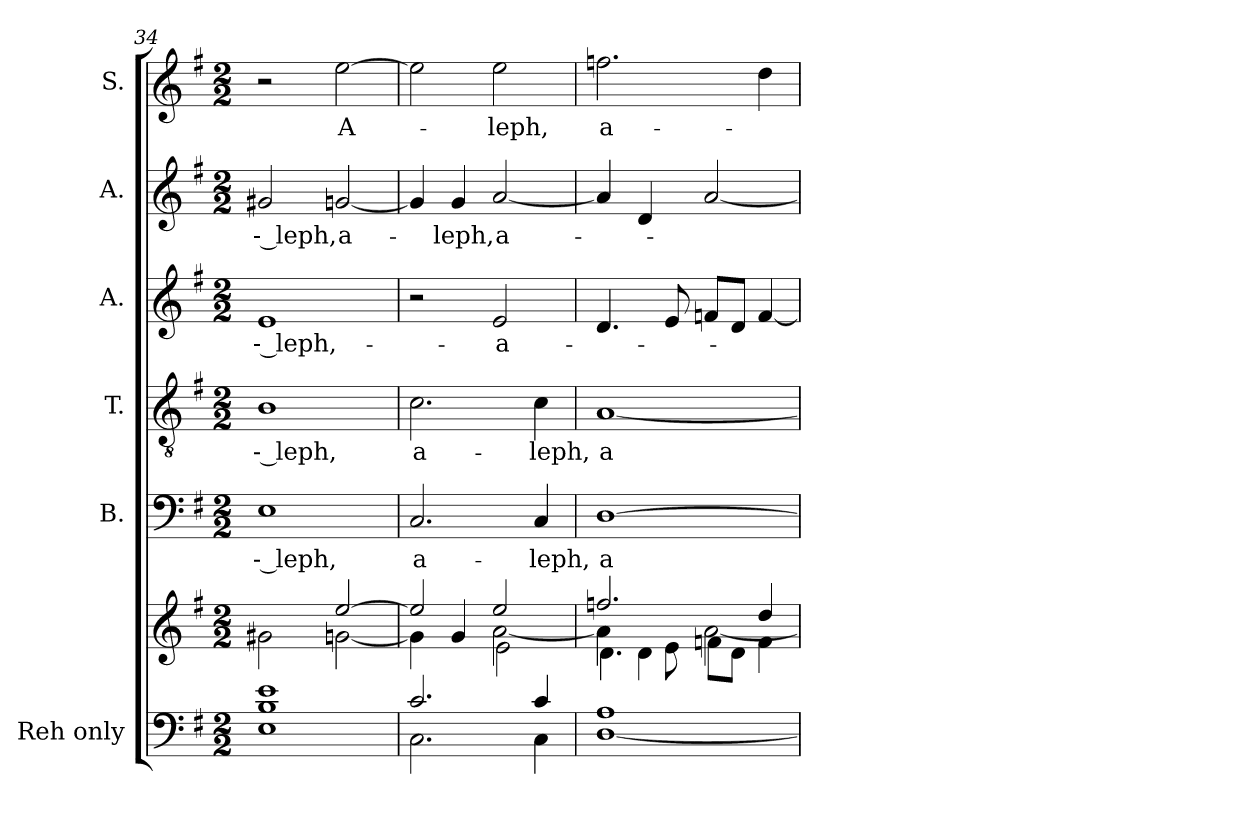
**kern	**kern	**kern	**text	**kern	**text	**kern	**text	**kern	**text	**kern	**text
*part6	*part6	*part5	*part5	*part4	*part4	*part3	*part3	*part2	*part2	*part1	*part1
*staff7	*staff6	*staff5	*staff5	*staff4	*staff4	*staff3	*staff3	*staff2	*staff2	*staff1	*staff1
*I"Reh  only	*	*I"B.	*	*I"T.	*	*I"A.	*	*I"A.	*	*I"S.	*
*	*	*I'B.	*	*I'T.	*	*I'A.	*	*I'A.	*	*	*
!!LO:LB:g=z
*clefF4	*clefG2	*clefF4	*	*clefGv2	*	*clefG2	*	*clefG2	*	*clefG2	*
*	*	*	*	*ITrd7c12	*	*	*	*	*	*	*
*k[f#]	*k[f#]	*k[f#]	*	*k[f#]	*	*k[f#]	*	*k[f#]	*	*k[f#]	*
*G:	*G:	*G:	*	*G:	*	*G:	*	*G:	*	*G:	*
*M2/2	*M2/2	*M2/2	*	*M2/2	*	*M2/2	*	*M2/2	*	*M2/2	*
=34	=34	=34	=34	=34	=34	=34	=34	=34	=34	=34	=34
*^	*^	*	*	*	*	*	*	*	*	*	*
*	*^	*	*	*	*	*	*	*	*	*	*	*	*
!	!	!	!	!	!	!LO:LY:b:color=#000000	!	!	!	!	!	!	!	!
!	!	!	!	!	!	!	!	!LO:LY:b:color=#000000	!	!	!	!	!	!
!	!	!	!	!	!	!	!	!	!	!LO:LY:b:color=#000000	!	!	!	!
!	!	!	!	!	!	!	!	!	!	!	!	!LO:LY:b:color=#000000	!	!
1ei	1Bi	1Ei	2ryy	2g#Xi\	1Ei	-- leph,	1BBi	-- leph,	1ei	-- leph,-	2g#Xi/	-- leph,	2r	.
!	!	!	!	!	!	!	!	!	!	!	!	!LO:LY:b:color=#000000	!	!
!	!	!	!	!	!	!	!	!	!	!	!	!	!	!LO:LY:b:color=#000000
.	.	.	[2eei/	[2gni\	.	.	.	.	.	.	[2gni/	a-	[2eei\	A-
*	*v	*v	*	*	*	*	*	*	*	*	*	*	*	*
=35	=35	=35	=35	=35	=35	=35	=35	=35	=35	=35	=35	=35	=35
*	*	*	*^	*	*	*	*	*	*	*	*	*	*
!	!	!	!	!	!	!LO:LY:b:color=#000000	!	!	!	!	!	!	!	!
!	!	!	!	!	!	!	!	!LO:LY:b:color=#000000	!	!	!	!	!	!
2.ci/	2.Ci\	2eei/]	4gi\]	2ryy	2.Ci/	a-	2.Ci\	a-	2r	.	4gi/]	.	2eei\]	.
!	!	!	!	!	!	!	!	!	!	!	!	!LO:LY:b:color=#000000	!	!
.	.	.	4gi/	.	.	.	.	.	.	.	4gi/	-leph,	.	.
!	!	!	!	!	!	!	!	!	!	!LO:LY:b:color=#000000	!	!	!	!
!	!	!	!	!	!	!	!	!	!	!	!	!LO:LY:b:color=#000000	!	!
!	!	!	!	!	!	!	!	!	!	!	!	!	!	!LO:LY:b:color=#000000
.	.	2eei/	[2ai\	2ei\	.	.	.	.	2ei/	-a-	[2ai/	a-	2eei\	-leph,
!	!	!	!	!	!	!LO:LY:b:color=#000000	!	!	!	!	!	!	!	!
!	!	!	!	!	!	!	!	!LO:LY:b:color=#000000	!	!	!	!	!	!
4ci/	4Ci\	.	.	.	4Ci/	-leph,	4Ci\	-leph,	.	.	.	.	.	.
=36	=36	=36	=36	=36	=36	=36	=36	=36	=36	=36	=36	=36	=36	=36
!	!	!	!	!	!	!LO:LY:b:color=#000000	!	!	!	!	!	!	!	!
!	!	!	!	!	!	!	!	!LO:LY:b:color=#000000	!	!	!	!	!	!
!	!	!	!	!	!	!	!	!	!	!	!	!	!	!LO:LY:b:color=#000000
1Ai	[1Di	2.ffni/	4ai\]	4.di\	[1Di	a-	[1AAi	a-	4.di/	.	4ai/]	.	2.ffni\	a-
.	.	.	4di\	.	.	.	.	.	.	.	4di/	.	.	.
.	.	.	.	8ei\	.	.	.	.	8ei/	.	.	.	.	.
.	.	.	[2ai\	8fni\L	.	.	.	.	8fni/L	.	[2ai/	.	.	.
.	.	.	.	8di\J	.	.	.	.	8di/J	.	.	.	.	.
.	.	4ddi/	.	4fi\	.	.	.	.	[4fi/	.	.	.	4ddi\	.
*v	*v	*	*	*	*	*	*	*	*	*	*	*	*	*
*	*v	*v	*v	*	*	*	*	*	*	*	*	*	*
=	=	=	=	=	=	=	=	=	=	=	=
*-	*-	*-	*-	*-	*-	*-	*-	*-	*-	*-	*-
